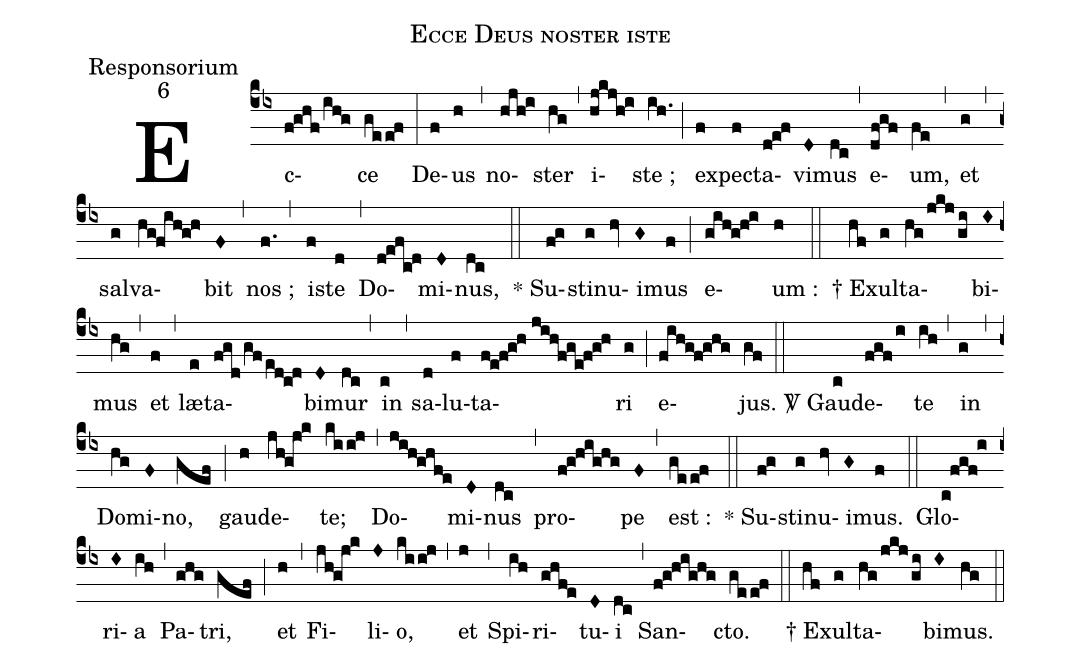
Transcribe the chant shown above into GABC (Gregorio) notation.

name:Ecce Deus noster iste;
office-part:Responsorium;
mode:6;
%%
(cb4)Ec(f!g@hf/ih!g)ce(ge/e!f) (:) De(f)us(h) (,) no(hjh!i)ster(hg) (,) i(hj!k@jh!i)ste ;(ih.) (;) ex(f)pe(f)cta(d!e!f)vi(D)mus(dc) (,) e(df!g!f)um,(fe) (,) et(g) (,) sal(g)va(hg!f@ih!g!h)bit(F) (,) nos ;(f.) (,) i(f)ste(d) (,) Do(d!efc!d)mi(D)nus,(dc) (::) <sp>*</sp> Su(f!g)sti(g)nu(hv)i(G)mus(f) (;) e(gih!g!h!i)um :(h) (::) <sp>†</sp> E(hf)xul(g)ta(hg/jkj/gi)bi(I)mus(hg) (,) et(f) (,) læ(e)ta(fgd/gf/ed!c!d)bi(D)mur(dc) (,) in(c) (,) sa(d)lu(f)ta(f!e!f!g!h//j!i!h@f@ge!f!g!h)ri(g) (;) e(fih!g!f!g!h!g)jus.(gf::)  <sp>V/</sp> Gau(c)de(fgf/i)te(ih) (,) in(g) (,) Do(hg)mi(F)no,(gef) (;) gau(h)de(jh!g@j@k)te;(kii!j) (,) Do(j!i!h!ghf!e)mi(D)nus(dc) (,) pro(f!g!hig!h!g)pe(F) (,) est :(gee!f) (::) <sp>*</sp> Su(f!g)sti(g)nu(hv)i(G)mus.(f) (::) Glo(c@fgf@i)ri(I)a(ih) (,) Pa(ghg)tri,(gef) (;) et(h) (,) Fi(jh!g@j@k)li(J)o,(kii@j) (,) et(j) (,) Spi(ih)ri(ghf!e)tu(D)i(dc) (,) San(f!g!hig!h!g)cto.(gee!f) (::) <sp>†</sp> E(hf)xul(g)ta(hg/jkj/gi)bi(I)mus.(hg) (::)
